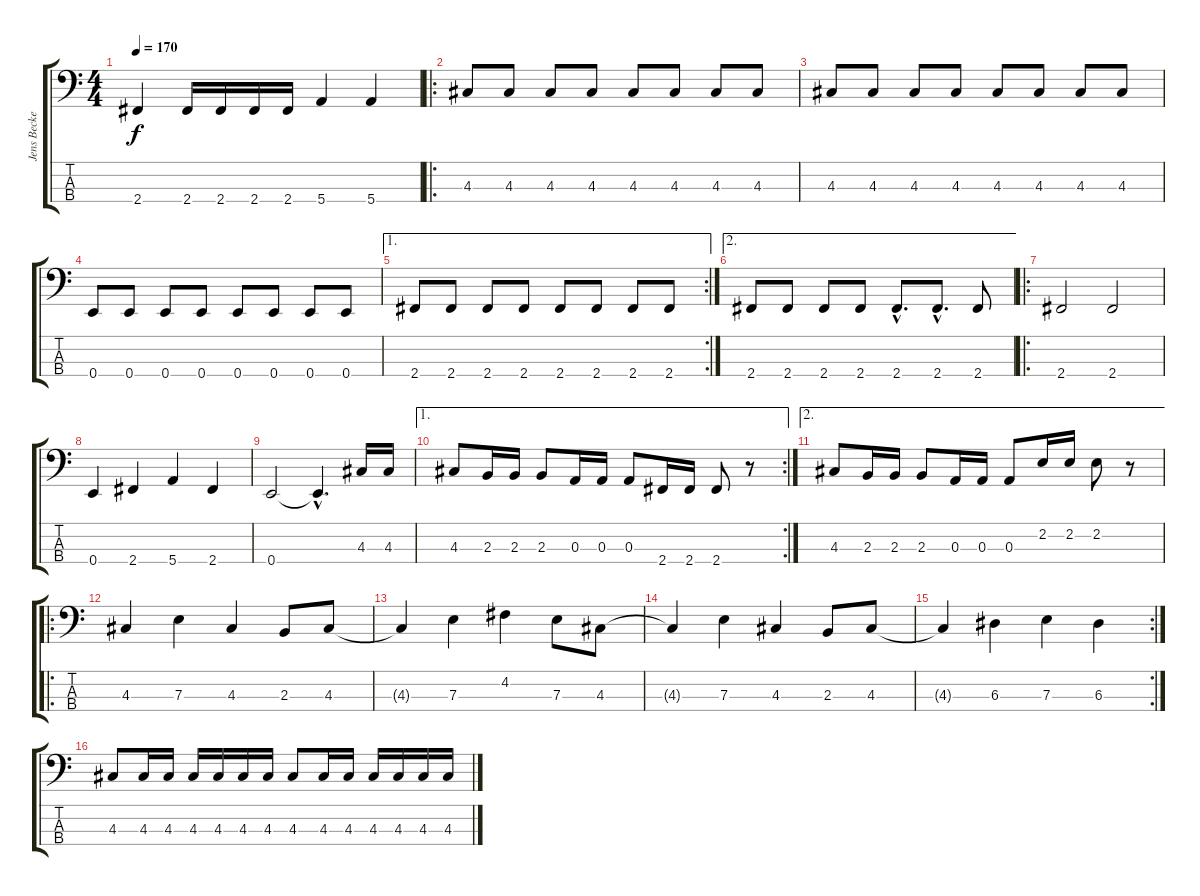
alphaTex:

\track ("Jens Becker (Bajo)" "Jens Becke") {instrument electricbassfinger}
\staff {score tabs}
\tuning (G2 D2 A1 E1) {hide}
\ts (4 4)
\tempo 170
\clef f4
\ks c
2.4.4{dy f} 2.4.16 2.4.16 2.4.16 2.4.16 5.4.4 5.4.4 |
\ro
4.3.8 4.3.8 4.3.8 4.3.8 4.3.8 4.3.8 4.3.8 4.3.8 |
4.3.8 4.3.8 4.3.8 4.3.8 4.3.8 4.3.8 4.3.8 4.3.8 |
0.4.8 0.4.8 0.4.8 0.4.8 0.4.8 0.4.8 0.4.8 0.4.8 |
\ae 1
\rc 2
2.4.8 2.4.8 2.4.8 2.4.8 2.4.8 2.4.8 2.4.8 2.4.8 |
\ae 2
2.4.8 2.4.8 2.4.8 2.4.8 2.4{hac}.8{d} 2.4{hac}.8{d} 2.4.8 |
\ro
2.4.2 2.4.2 |
0.4.4 2.4.4 5.4.4 2.4.4 |
0.4.2 0.4{hac t}.4{d} 4.3.16 4.3.16 |
\ae 1
\rc 2
4.3.8 2.3.16 2.3.16 2.3.8 0.3.16 0.3.16 0.3.8 2.4.16 2.4.16 2.4.8 r.8 |
\ae 2
4.3.8 2.3.16 2.3.16 2.3.8 0.3.16 0.3.16 0.3.8 2.2.16 2.2.16 2.2.8 r.8 |
\ro
4.3.4 7.3.4 4.3.4 2.3.8 4.3.8 |
4.3{t}.4 7.3.4 4.2.4 7.3.8 4.3.8 |
4.3{t}.4 7.3.4 4.3.4 2.3.8 4.3.8 |
\rc 2
4.3{t}.4 6.3.4 7.3.4 6.3.4 |
4.3.8 4.3.16 4.3.16 4.3.16 4.3.16 4.3.16 4.3.16 4.3.8 4.3.16 4.3.16 4.3.16 4.3.16 4.3.16 4.3.16
